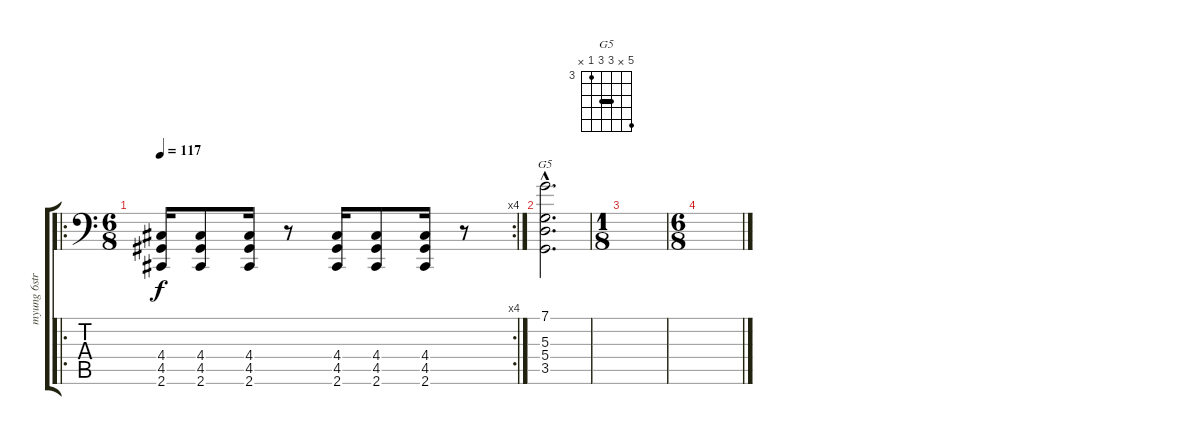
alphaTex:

\track ("myung 6str." "myung 6str") {instrument electricbasspick}
\staff {score tabs}
\tuning (C3 G2 D2 A1 E1 B0) {hide}
\chord ("G5" 7 x 5 5 3 x) {firstfret 3 barre 5}
\ro
\rc 4
\ts (6 8)
\tempo 117
\clef f4
\ks c
(4.4 4.5 2.6).16{dy f} (4.4 4.5 2.6).8 (4.4 4.5 2.6).16 r.8 (4.4 4.5 2.6).16 (4.4 4.5 2.6).8 (4.4 4.5 2.6).16 r.8 |
(7.1{hac} 5.3{hac} 5.4{hac} 3.5{hac}).2{d ch "G5"} |
\ts (1 8)
|
\ts (6 8)
